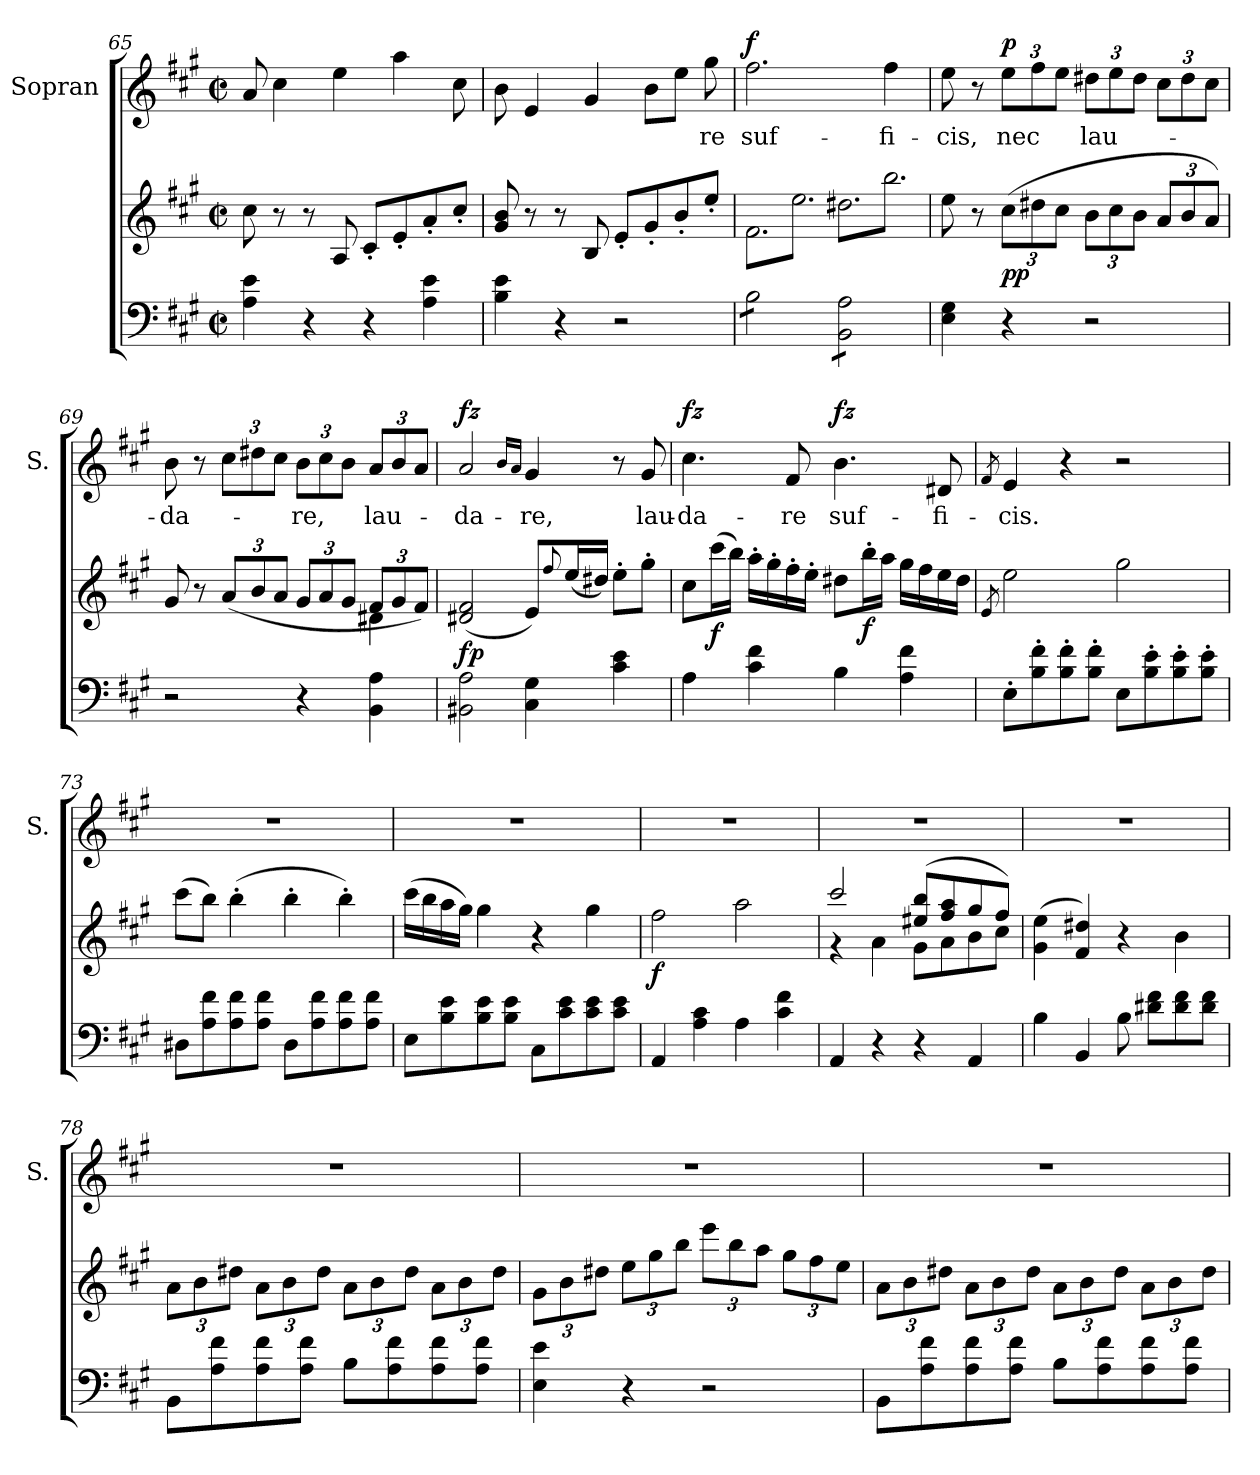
**kern	**kern	**dynam	**kern	**text	**dynam
*part2	*part2	*part2	*part1	*part1	*part1
*staff3	*staff2	*staff2/3	*staff1	*staff1	*staff1
*	*	*	*I"Sopran	*	*
*	*	*	*I'S.	*	*
*clefF4	*clefG2	*	*clefG2	*	*
*k[f#c#g#]	*k[f#c#g#]	*	*k[f#c#g#]	*	*
*A:	*A:	*	*A:	*	*
*M2/2	*M2/2	*	*M2/2	*	*
*met(c|)	*met(c|)	*	*met(c|)	*	*
=65	=65	=65	=65	=65	=65
4A\ 4e\	8cc#\	.	8a/	.	.
.	8r	.	4cc#\	.	.
4r	8r	.	.	.	.
.	8A/	.	4ee\	.	.
4r	8c#'</L	.	.	.	.
.	8e'</	.	4aa\	.	.
4A\ 4e\	8a'</	.	.	.	.
.	8cc#'</J	.	8cc#\	.	.
=66	=66	=66	=66	=66	=66
4B\ 4e\	8g#/ 8b/	.	8b\	.	.
.	8r	.	4e/	.	.
4r	8r	.	.	.	.
.	8B/	.	4g#/	.	.
2r	8e'</L	.	.	.	.
.	8g#'</	.	8b\L	.	.
.	8b'</	.	8ee\J	.	.
!	!	!	!	!LO:LY:b	!
.	8ee'</J	.	8gg#\	-re	.
=67	=67	=67	=67	=67	=67
*	*Xtuplet	*	*	*	*
!	!LO:N:head=open	!	!	!LO:LY:b	!LO:DY:a
*tremolo	*	*	*	*	*
8B\L	6.f#\LL	.	2.ff#\	suf-	f
8B\	.	.	.	.	.
!	!LO:N:head=open	!	!	!	!
8B\	6.ee\JJ	.	.	.	.
8B\J	.	.	.	.	.
!	!LO:N:head=open	!	!	!	!
8BB\ 8A\L	6.dd#X\LL	.	.	.	.
8BB\ 8A\	.	.	.	.	.
!	!LO:N:head=open	!	!	!LO:LY:b	!
8BB\ 8A\	6.bb\JJ	.	4ff#\	-fi-	.
8BB\ 8A\J	.	.	.	.	.
*Xtremolo	*	*	*	*	*
!!LO:PB:g=z
=68	=68	=68	=68	=68	=68
!	!	!	!	!LO:LY:b	!
4E\ 4G#\	8ee\	.	8ee\	-cis,	.
.	8r	.	8r	.	.
*	*tuplet	*	*	*	*
*	*Xbrackettup	*	*Xbrackettup	*	*
!	!	!LO:DY:b	!	!LO:LY:b	!LO:DY:a
4r	(>12cc#\L	pp	12ee\L	nec	p
.	12dd#X\	.	12ff#\	.	.
.	12cc#\J	.	12ee\J	.	.
!	!	!	!	!LO:LY:b	!
2r	12b\L	.	12dd#X\L	lau-	.
.	12cc#\	.	12ee\	.	.
.	12b\J	.	12dd#\J	.	.
.	12a/L	.	12cc#\L	.	.
.	12b/	.	12dd#\	.	.
.	12a/J)	.	12cc#\J	.	.
=69	=69	=69	=69	=69	=69
*	*^	*	*	*	*
!	!	!	!	!	!LO:LY:b	!
2r	8g#/	2.ryy	.	8b\	-da-	.
.	8r	.	.	8r	.	.
.	(>12a/L	.	.	12cc#\L	.	.
.	12b/	.	.	12dd#X\	.	.
.	12a/J	.	.	12cc#\J	.	.
!	!	!	!	!	!LO:LY:b	!
4r	12g#/L	.	.	12b\L	-re,	.
.	12a/	.	.	12cc#\	.	.
.	12g#/J	.	.	12b\J	.	.
!	!	!	!	!	!LO:LY:b	!
4BB\ 4A\	12f#/L	4d#X\	.	12a/L	lau-	.
.	12g#/	.	.	12b/	.	.
.	12f#/J)	.	.	12a/J	.	.
*	*v	*v	*	*	*	*
=70	=70	=70	=70	=70	=70
!	!	!LO:DY:b	!	!LO:LY:b	!LO:DY:a
2BB#X\ 2A\	(<2d#X/ 2f#/	fp	2a/	-da-	fz
.	.	.	16qb/LL	.	.
.	.	.	16qa/JJ	.	.
!	!	!	!	!LO:LY:b	!
4C#\ 4G#\	8e/L)	.	4g#/	-re,	.
.	8qqff#/	.	.	.	.
.	(<16ee/L	.	.	.	.
.	16dd#X/JJ)	.	.	.	.
4c#\ 4e\	8ee'>\L	.	8r	.	.
!	!	!	!	!LO:LY:b	!
.	8gg#'>\J	.	8g#/	lau-	.
!!LO:LB:g=z
=71	=71	=71	=71	=71	=71
!	!	!	!	!LO:LY:b	!LO:DY:a
4A\	8cc#\L	.	4.cc#\	-da-	fz
!	!	!LO:DY:b	!	!	!
.	(>16ccc#\L	f	.	.	.
.	16bb\JJ)	.	.	.	.
4c#\ 4f#\	16aa'>\LL	.	.	.	.
.	16gg#'>\	.	.	.	.
!	!	!	!	!LO:LY:b	!
.	16ff#'>\	.	8f#/	-re	.
.	16ee'>\JJ	.	.	.	.
!	!	!	!	!LO:LY:b	!LO:DY:a
4B\	8dd#X\L	.	4.b\	suf-	fz
!	!	!LO:DY:b	!	!	!
.	16bb'>\L	f	.	.	.
.	16aa\JJ	.	.	.	.
4A\ 4f#\	16gg#\LL	.	.	.	.
.	16ff#\	.	.	.	.
!	!	!	!	!LO:LY:b	!
.	16ee\	.	8d#X/	-fi-	.
.	16dd#\JJ	.	.	.	.
=72	=72	=72	=72	=72	=72
.	8qe/	.	8qf#/	.	.
!	!	!	!	!LO:LY:b	!
8E'>\L	2ee\	.	4e/	-cis.	.
8B\'> 8f#\'>	.	.	.	.	.
8B\'> 8f#\'>	.	.	4r	.	.
8B\'> 8f#\'>J	.	.	.	.	.
8E\L	2gg#\	.	2r	.	.
8B\'> 8e\'>	.	.	.	.	.
8B\'> 8e\'>	.	.	.	.	.
8B\'> 8e\'>J	.	.	.	.	.
=73	=73	=73	=73	=73	=73
8D#X\L	(>8ccc#\L	.	1r	.	.
8A\ 8f#\	8bb\J)	.	.	.	.
8A\ 8f#\	(>4bb'>\	.	.	.	.
8A\ 8f#\J	.	.	.	.	.
8D#\L	4bb'>\	.	.	.	.
8A\ 8f#\	.	.	.	.	.
8A\ 8f#\	4bb'>\)	.	.	.	.
8A\ 8f#\J	.	.	.	.	.
!!LO:LB:g=z
=74	=74	=74	=74	=74	=74
8E\L	(>16ccc#\LL	.	1r	.	.
.	16bb\	.	.	.	.
8B\ 8e\	16aa\	.	.	.	.
.	16gg#\JJ)	.	.	.	.
8B\ 8e\	4gg#\	.	.	.	.
8B\ 8e\J	.	.	.	.	.
8C#\L	4r	.	.	.	.
8c#\ 8e\	.	.	.	.	.
8c#\ 8e\	4gg#\	.	.	.	.
8c#\ 8e\J	.	.	.	.	.
=75	=75	=75	=75	=75	=75
!	!	!LO:DY:b	!	!	!
4AA/	2ff#\	f	1r	.	.
4A\ 4c#\	.	.	.	.	.
4A\	2aa\	.	.	.	.
4c#\ 4f#\	.	.	.	.	.
=76	=76	=76	=76	=76	=76
*	*^	*	*	*	*
4AA/	2ccc#/	4r	.	1r	.	.
4r	.	4a\	.	.	.	.
4r	(>8ee#X/ 8bb/L	8g#\L	.	.	.	.
.	8ff#/ 8aa/	8a\	.	.	.	.
4AA/	8gg#/	8b\	.	.	.	.
.	8ff#/J)	8cc#\J	.	.	.	.
*	*v	*v	*	*	*	*
=77	=77	=77	=77	=77	=77
4B\	(>4g#\ 4ee\	.	1r	.	.
4BB/	4f#/ 4dd#X/)	.	.	.	.
8B\	4r	.	.	.	.
8d#X\ 8f#\L	.	.	.	.	.
8d#\ 8f#\	4b\	.	.	.	.
8d#\ 8f#\J	.	.	.	.	.
!!LO:LB:g=z
=78	=78	=78	=78	=78	=78
8BB\L	12a\L	.	1r	.	.
.	12b\	.	.	.	.
8A\ 8f#\	.	.	.	.	.
.	12dd#X\J	.	.	.	.
8A\ 8f#\	12a\L	.	.	.	.
.	12b\	.	.	.	.
8A\ 8f#\J	.	.	.	.	.
.	12dd#\J	.	.	.	.
8B\L	12a\L	.	.	.	.
.	12b\	.	.	.	.
8A\ 8f#\	.	.	.	.	.
.	12dd#\J	.	.	.	.
8A\ 8f#\	12a\L	.	.	.	.
.	12b\	.	.	.	.
8A\ 8f#\J	.	.	.	.	.
.	12dd#\J	.	.	.	.
=79	=79	=79	=79	=79	=79
4E\ 4e\	12g#\L	.	1r	.	.
.	12b\	.	.	.	.
.	12dd#X\J	.	.	.	.
4r	12ee\L	.	.	.	.
.	12gg#\	.	.	.	.
.	12bb\J	.	.	.	.
2r	12eee\L	.	.	.	.
.	12bb\	.	.	.	.
.	12aa\J	.	.	.	.
.	12gg#\L	.	.	.	.
.	12ff#\	.	.	.	.
.	12ee\J	.	.	.	.
=80	=80	=80	=80	=80	=80
8BB\L	12a\L	.	1r	.	.
.	12b\	.	.	.	.
8A\ 8f#\	.	.	.	.	.
.	12dd#X\J	.	.	.	.
8A\ 8f#\	12a\L	.	.	.	.
.	12b\	.	.	.	.
8A\ 8f#\J	.	.	.	.	.
.	12dd#\J	.	.	.	.
8B\L	12a\L	.	.	.	.
.	12b\	.	.	.	.
8A\ 8f#\	.	.	.	.	.
.	12dd#\J	.	.	.	.
8A\ 8f#\	12a\L	.	.	.	.
.	12b\	.	.	.	.
8A\ 8f#\J	.	.	.	.	.
.	12dd#\J	.	.	.	.
=	=	=	=	=	=
*-	*-	*-	*-	*-	*-
